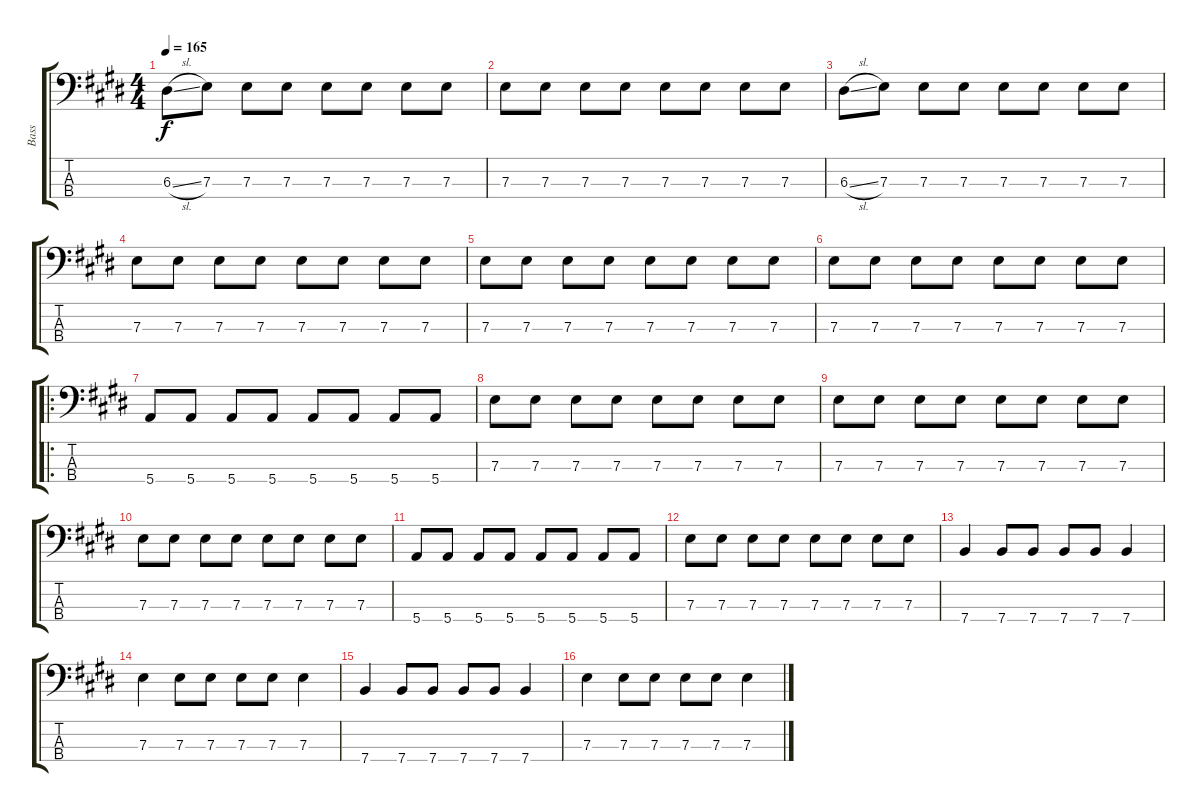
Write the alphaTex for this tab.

\track ("Bass" "Bass") {instrument electricbassfinger}
\staff {score tabs}
\tuning (G2 D2 A1 E1) {hide}
\ts (4 4)
\tempo 165
\clef f4
\ks e
6.3{sl}.8{dy f instrument electricbassfinger} 7.3.8 7.3.8 7.3.8 7.3.8 7.3.8 7.3.8 7.3.8 |
7.3.8 7.3.8 7.3.8 7.3.8 7.3.8 7.3.8 7.3.8 7.3.8 |
6.3{sl}.8 7.3.8 7.3.8 7.3.8 7.3.8 7.3.8 7.3.8 7.3.8 |
7.3.8 7.3.8 7.3.8 7.3.8 7.3.8 7.3.8 7.3.8 7.3.8 |
7.3.8 7.3.8 7.3.8 7.3.8 7.3.8 7.3.8 7.3.8 7.3.8 |
7.3.8 7.3.8 7.3.8 7.3.8 7.3.8 7.3.8 7.3.8 7.3.8 |
\ro
5.4.8 5.4.8 5.4.8 5.4.8 5.4.8 5.4.8 5.4.8 5.4.8 |
7.3.8 7.3.8 7.3.8 7.3.8 7.3.8 7.3.8 7.3.8 7.3.8 |
7.3.8 7.3.8 7.3.8 7.3.8 7.3.8 7.3.8 7.3.8 7.3.8 |
7.3.8 7.3.8 7.3.8 7.3.8 7.3.8 7.3.8 7.3.8 7.3.8 |
5.4.8 5.4.8 5.4.8 5.4.8 5.4.8 5.4.8 5.4.8 5.4.8 |
7.3.8 7.3.8 7.3.8 7.3.8 7.3.8 7.3.8 7.3.8 7.3.8 |
7.4.4 7.4.8 7.4.8 7.4.8 7.4.8 7.4.4 |
7.3.4 7.3.8 7.3.8 7.3.8 7.3.8 7.3.4 |
7.4.4 7.4.8 7.4.8 7.4.8 7.4.8 7.4.4 |
7.3.4 7.3.8 7.3.8 7.3.8 7.3.8 7.3.4
